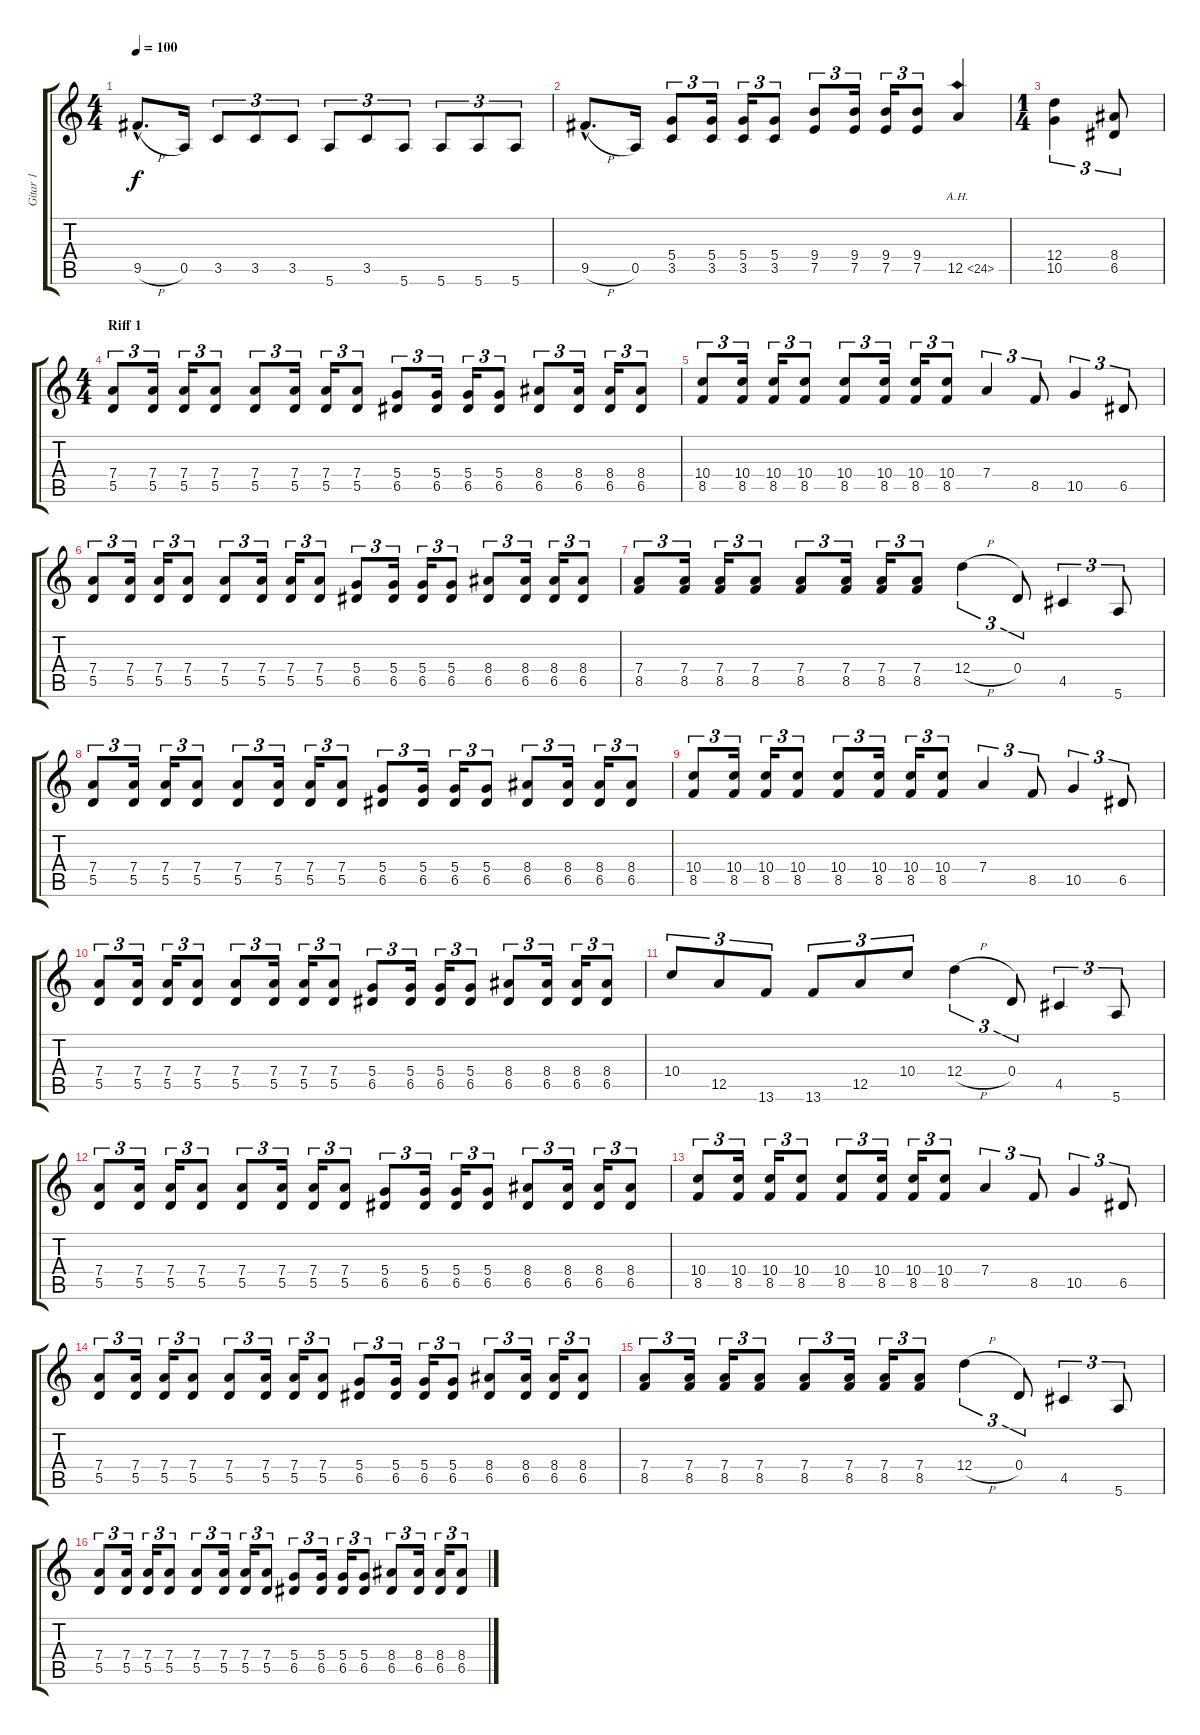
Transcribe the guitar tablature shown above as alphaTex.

\track ("Gitar 1" "Gitar 1") {instrument distortionguitar}
\staff {score tabs}
\tuning (E4 B3 G3 D3 A2 E2) {hide}
\ts (4 4)
\tempo 100
\clef g2
\ks c
9.5{h hac}.8{d dy f} 0.5.16 3.5.8{tu (3 2)} 3.5.8{tu (3 2)} 3.5.8{tu (3 2)} 5.6.8{tu (3 2)} 3.5.8{tu (3 2)} 5.6.8{tu (3 2)} 5.6.8{tu (3 2)} 5.6.8{tu (3 2)} 5.6.8{tu (3 2)} |
9.5{h hac}.8{d} 0.5.16 (5.4 3.5).8{tu (3 2)} (5.4 3.5).16{tu (3 2)} (5.4 3.5).16{tu (3 2)} (5.4 3.5).8{tu (3 2)} (9.4 7.5).8{tu (3 2)} (9.4 7.5).16{tu (3 2)} (9.4 7.5).16{tu (3 2)} (9.4 7.5).8{tu (3 2)} 12.5{ah 12}.4 |
\ts (1 4)
(12.4 10.5).4{tu (3 2)} (8.4 6.5).8{tu (3 2)} |
\ts (4 4)
\section ("" "Riff 1")
(7.4 5.5).8{tu (3 2)} (7.4 5.5).16{tu (3 2)} (7.4 5.5).16{tu (3 2)} (7.4 5.5).8{tu (3 2)} (7.4 5.5).8{tu (3 2)} (7.4 5.5).16{tu (3 2)} (7.4 5.5).16{tu (3 2)} (7.4 5.5).8{tu (3 2)} (5.4 6.5).8{tu (3 2)} (5.4 6.5).16{tu (3 2)} (5.4 6.5).16{tu (3 2)} (5.4 6.5).8{tu (3 2)} (8.4 6.5).8{tu (3 2)} (8.4 6.5).16{tu (3 2)} (8.4 6.5).16{tu (3 2)} (8.4 6.5).8{tu (3 2)} |
(10.4 8.5).8{tu (3 2)} (10.4 8.5).16{tu (3 2)} (10.4 8.5).16{tu (3 2)} (10.4 8.5).8{tu (3 2)} (10.4 8.5).8{tu (3 2)} (10.4 8.5).16{tu (3 2)} (10.4 8.5).16{tu (3 2)} (10.4 8.5).8{tu (3 2)} 7.4.4{tu (3 2)} 8.5.8{tu (3 2)} 10.5.4{tu (3 2)} 6.5.8{tu (3 2)} |
(7.4 5.5).8{tu (3 2)} (7.4 5.5).16{tu (3 2)} (7.4 5.5).16{tu (3 2)} (7.4 5.5).8{tu (3 2)} (7.4 5.5).8{tu (3 2)} (7.4 5.5).16{tu (3 2)} (7.4 5.5).16{tu (3 2)} (7.4 5.5).8{tu (3 2)} (5.4 6.5).8{tu (3 2)} (5.4 6.5).16{tu (3 2)} (5.4 6.5).16{tu (3 2)} (5.4 6.5).8{tu (3 2)} (8.4 6.5).8{tu (3 2)} (8.4 6.5).16{tu (3 2)} (8.4 6.5).16{tu (3 2)} (8.4 6.5).8{tu (3 2)} |
(7.4 8.5).8{tu (3 2)} (7.4 8.5).16{tu (3 2)} (7.4 8.5).16{tu (3 2)} (7.4 8.5).8{tu (3 2)} (7.4 8.5).8{tu (3 2)} (7.4 8.5).16{tu (3 2)} (7.4 8.5).16{tu (3 2)} (7.4 8.5).8{tu (3 2)} 12.4{h}.4{tu (3 2)} 0.4.8{tu (3 2)} 4.5.4{tu (3 2)} 5.6.8{tu (3 2)} |
(7.4 5.5).8{tu (3 2)} (7.4 5.5).16{tu (3 2)} (7.4 5.5).16{tu (3 2)} (7.4 5.5).8{tu (3 2)} (7.4 5.5).8{tu (3 2)} (7.4 5.5).16{tu (3 2)} (7.4 5.5).16{tu (3 2)} (7.4 5.5).8{tu (3 2)} (5.4 6.5).8{tu (3 2)} (5.4 6.5).16{tu (3 2)} (5.4 6.5).16{tu (3 2)} (5.4 6.5).8{tu (3 2)} (8.4 6.5).8{tu (3 2)} (8.4 6.5).16{tu (3 2)} (8.4 6.5).16{tu (3 2)} (8.4 6.5).8{tu (3 2)} |
(10.4 8.5).8{tu (3 2)} (10.4 8.5).16{tu (3 2)} (10.4 8.5).16{tu (3 2)} (10.4 8.5).8{tu (3 2)} (10.4 8.5).8{tu (3 2)} (10.4 8.5).16{tu (3 2)} (10.4 8.5).16{tu (3 2)} (10.4 8.5).8{tu (3 2)} 7.4.4{tu (3 2)} 8.5.8{tu (3 2)} 10.5.4{tu (3 2)} 6.5.8{tu (3 2)} |
(7.4 5.5).8{tu (3 2)} (7.4 5.5).16{tu (3 2)} (7.4 5.5).16{tu (3 2)} (7.4 5.5).8{tu (3 2)} (7.4 5.5).8{tu (3 2)} (7.4 5.5).16{tu (3 2)} (7.4 5.5).16{tu (3 2)} (7.4 5.5).8{tu (3 2)} (5.4 6.5).8{tu (3 2)} (5.4 6.5).16{tu (3 2)} (5.4 6.5).16{tu (3 2)} (5.4 6.5).8{tu (3 2)} (8.4 6.5).8{tu (3 2)} (8.4 6.5).16{tu (3 2)} (8.4 6.5).16{tu (3 2)} (8.4 6.5).8{tu (3 2)} |
10.4.8{tu (3 2)} 12.5.8{tu (3 2)} 13.6.8{tu (3 2)} 13.6.8{tu (3 2)} 12.5.8{tu (3 2)} 10.4.8{tu (3 2)} 12.4{h}.4{tu (3 2)} 0.4.8{tu (3 2)} 4.5.4{tu (3 2)} 5.6.8{tu (3 2)} |
(7.4 5.5).8{tu (3 2)} (7.4 5.5).16{tu (3 2)} (7.4 5.5).16{tu (3 2)} (7.4 5.5).8{tu (3 2)} (7.4 5.5).8{tu (3 2)} (7.4 5.5).16{tu (3 2)} (7.4 5.5).16{tu (3 2)} (7.4 5.5).8{tu (3 2)} (5.4 6.5).8{tu (3 2)} (5.4 6.5).16{tu (3 2)} (5.4 6.5).16{tu (3 2)} (5.4 6.5).8{tu (3 2)} (8.4 6.5).8{tu (3 2)} (8.4 6.5).16{tu (3 2)} (8.4 6.5).16{tu (3 2)} (8.4 6.5).8{tu (3 2)} |
(10.4 8.5).8{tu (3 2)} (10.4 8.5).16{tu (3 2)} (10.4 8.5).16{tu (3 2)} (10.4 8.5).8{tu (3 2)} (10.4 8.5).8{tu (3 2)} (10.4 8.5).16{tu (3 2)} (10.4 8.5).16{tu (3 2)} (10.4 8.5).8{tu (3 2)} 7.4.4{tu (3 2)} 8.5.8{tu (3 2)} 10.5.4{tu (3 2)} 6.5.8{tu (3 2)} |
(7.4 5.5).8{tu (3 2)} (7.4 5.5).16{tu (3 2)} (7.4 5.5).16{tu (3 2)} (7.4 5.5).8{tu (3 2)} (7.4 5.5).8{tu (3 2)} (7.4 5.5).16{tu (3 2)} (7.4 5.5).16{tu (3 2)} (7.4 5.5).8{tu (3 2)} (5.4 6.5).8{tu (3 2)} (5.4 6.5).16{tu (3 2)} (5.4 6.5).16{tu (3 2)} (5.4 6.5).8{tu (3 2)} (8.4 6.5).8{tu (3 2)} (8.4 6.5).16{tu (3 2)} (8.4 6.5).16{tu (3 2)} (8.4 6.5).8{tu (3 2)} |
(7.4 8.5).8{tu (3 2)} (7.4 8.5).16{tu (3 2)} (7.4 8.5).16{tu (3 2)} (7.4 8.5).8{tu (3 2)} (7.4 8.5).8{tu (3 2)} (7.4 8.5).16{tu (3 2)} (7.4 8.5).16{tu (3 2)} (7.4 8.5).8{tu (3 2)} 12.4{h}.4{tu (3 2)} 0.4.8{tu (3 2)} 4.5.4{tu (3 2)} 5.6.8{tu (3 2)} |
(7.4 5.5).8{tu (3 2)} (7.4 5.5).16{tu (3 2)} (7.4 5.5).16{tu (3 2)} (7.4 5.5).8{tu (3 2)} (7.4 5.5).8{tu (3 2)} (7.4 5.5).16{tu (3 2)} (7.4 5.5).16{tu (3 2)} (7.4 5.5).8{tu (3 2)} (5.4 6.5).8{tu (3 2)} (5.4 6.5).16{tu (3 2)} (5.4 6.5).16{tu (3 2)} (5.4 6.5).8{tu (3 2)} (8.4 6.5).8{tu (3 2)} (8.4 6.5).16{tu (3 2)} (8.4 6.5).16{tu (3 2)} (8.4 6.5).8{tu (3 2)}
